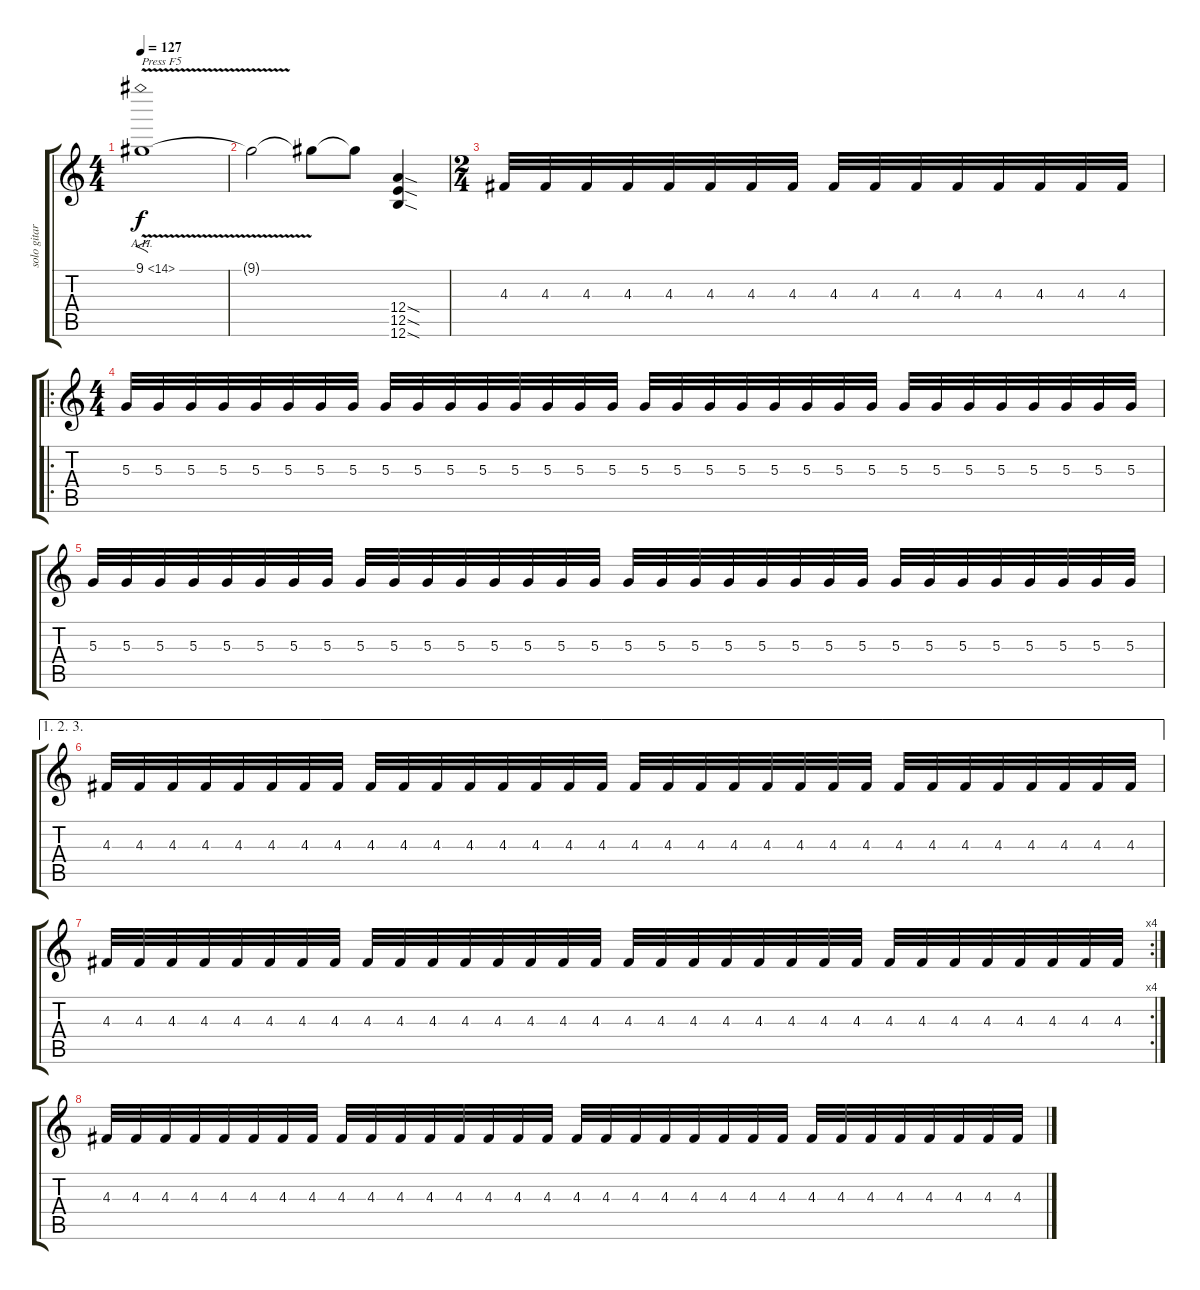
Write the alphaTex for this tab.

\track ("solo gitara" "solo gitar") {instrument distortionguitar}
\staff {score tabs}
\tuning (B3 Gb3 D3 A2 E2 B1) {hide}
\ts (4 4)
\tempo 127
\clef g2
\ks c
9.1{ah 5 v}.1{f txt "Press F5" dy f instrument distortionguitar} |
9.1{t}.2 9.1{t}.8 9.1{t}.8 (12.4{sod} 12.5{sod} 12.6{sod}).4 |
\ts (2 4)
4.3.32 4.3.32 4.3.32 4.3.32 4.3.32 4.3.32 4.3.32 4.3.32 4.3.32 4.3.32 4.3.32 4.3.32 4.3.32 4.3.32 4.3.32 4.3.32 |
\ro
\ts (4 4)
5.3.32 5.3.32 5.3.32 5.3.32 5.3.32 5.3.32 5.3.32 5.3.32 5.3.32 5.3.32 5.3.32 5.3.32 5.3.32 5.3.32 5.3.32 5.3.32 5.3.32 5.3.32 5.3.32 5.3.32 5.3.32 5.3.32 5.3.32 5.3.32 5.3.32 5.3.32 5.3.32 5.3.32 5.3.32 5.3.32 5.3.32 5.3.32 |
5.3.32 5.3.32 5.3.32 5.3.32 5.3.32 5.3.32 5.3.32 5.3.32 5.3.32 5.3.32 5.3.32 5.3.32 5.3.32 5.3.32 5.3.32 5.3.32 5.3.32 5.3.32 5.3.32 5.3.32 5.3.32 5.3.32 5.3.32 5.3.32 5.3.32 5.3.32 5.3.32 5.3.32 5.3.32 5.3.32 5.3.32 5.3.32 |
\ae (1 2 3)
4.3.32 4.3.32 4.3.32 4.3.32 4.3.32 4.3.32 4.3.32 4.3.32 4.3.32 4.3.32 4.3.32 4.3.32 4.3.32 4.3.32 4.3.32 4.3.32 4.3.32 4.3.32 4.3.32 4.3.32 4.3.32 4.3.32 4.3.32 4.3.32 4.3.32 4.3.32 4.3.32 4.3.32 4.3.32 4.3.32 4.3.32 4.3.32 |
\rc 4
4.3.32 4.3.32 4.3.32 4.3.32 4.3.32 4.3.32 4.3.32 4.3.32 4.3.32 4.3.32 4.3.32 4.3.32 4.3.32 4.3.32 4.3.32 4.3.32 4.3.32 4.3.32 4.3.32 4.3.32 4.3.32 4.3.32 4.3.32 4.3.32 4.3.32 4.3.32 4.3.32 4.3.32 4.3.32 4.3.32 4.3.32 4.3.32 |
4.3.32 4.3.32 4.3.32 4.3.32 4.3.32 4.3.32 4.3.32 4.3.32 4.3.32 4.3.32 4.3.32 4.3.32 4.3.32 4.3.32 4.3.32 4.3.32 4.3.32 4.3.32 4.3.32 4.3.32 4.3.32 4.3.32 4.3.32 4.3.32 4.3.32 4.3.32 4.3.32 4.3.32 4.3.32 4.3.32 4.3.32 4.3.32
